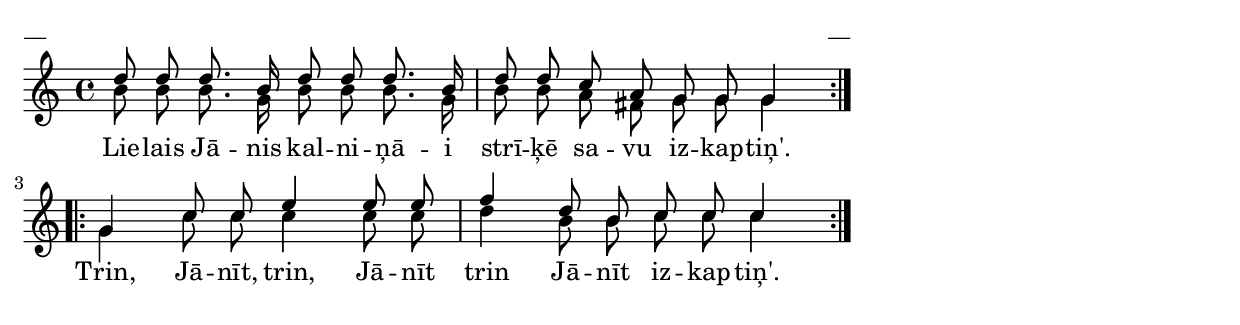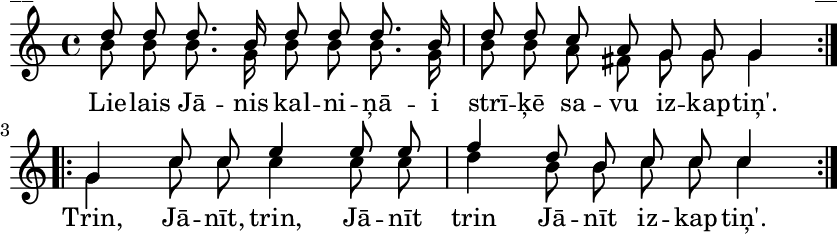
\version "2.13.18"
#(ly:set-option 'crop #t)

%\header {
%    title = "Lielais Jānis kalniņā"
%}
\paper {
line-width = 14\cm
left-margin = 0.4\cm
between-system-padding = 0.1\cm
between-system-space = 0.1\cm
}
\layout {
indent = #0
ragged-last = ##f
}


voiceA = \transpose d g { \relative c'' {
\clef "treble"
\key g \major
\time 4/4
\repeat volta 2 {
a8 a a8. fis16 a8 a a8. fis16 | a8 a g e d d d4 
}
\repeat volta 2 {
d4 g8 g8 b4 b8 b | c4 a8 fis g g g4
}
} }

voiceB = \transpose d g { \relative c' {
\clef "treble"
\key g \major
\time 4/4
\repeat volta 2 {
fis8 fis fis8. d16 fis8 fis fis8. d16 | fis8 fis e cis d d d4 
}
\repeat volta 2 {
d4 g8 g g4 g8 g | a4 fis8 fis g g g4  
}
} }


lyricA = \lyricmode {
Lie -- lais Jā -- nis kal -- ni -- ņā -- i strī -- ķē sa -- vu iz -- kap -- tiņ'. 
Trin, Jā -- nīt, trin, Jā -- nīt trin Jā -- nīt iz -- kap -- tiņ'. 
}


fullScore = <<
\new Staff {
<<
\new Voice = "voiceA" { \voiceOne \autoBeamOff \voiceA }
\new Lyrics \lyricsto "voiceA" \lyricA
\new Voice = "voiceB" { \voiceTwo \autoBeamOff \voiceB }
>>
}
>>

\score {
\fullScore
\header { piece = "__" opus = "__" }
}
\markup { \with-color #(x11-color 'white) \sans \smaller "__" }
\score {
\unfoldRepeats
\fullScore
\midi {
\context { \Staff \remove "Staff_performer" }
\context { \Voice \consists "Staff_performer" }
}
}


